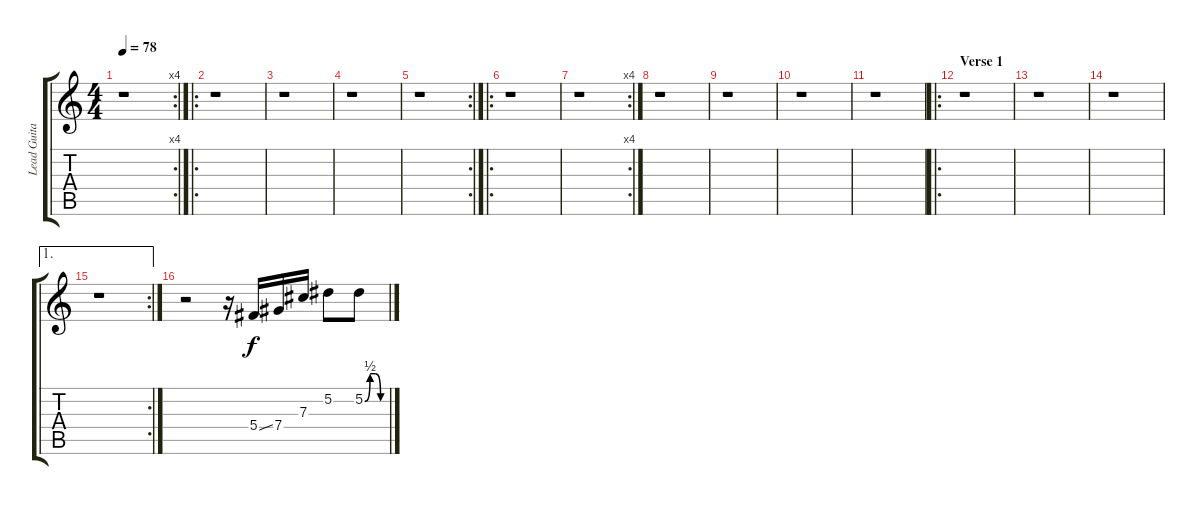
\track ("Lead Guitar" "Lead Guita") {instrument electricguitarclean}
\staff {score tabs}
\tuning (Eb4 Bb3 Gb3 Db3 Ab2 Eb2) {hide}
\rc 4
\ts (4 4)
\tempo 78
\clef g2
\ks c
r.1{dy f} |
\ro
r.1 |
r.1 |
r.1 |
\rc 2
r.1 |
\ro
r.1 |
\rc 4
r.1 |
r.1 |
r.1 |
r.1 |
r.1 |
\ro
\section ("" "Verse 1")
r.1 |
r.1 |
r.1 |
\ae 1
\rc 2
r.1 |
r.2 r.16 5.4{ss}.16 7.4.16 7.3.16 5.2.8 5.2{be (custom 0 0 15 2 30 2 45 0 60 0)}.8
